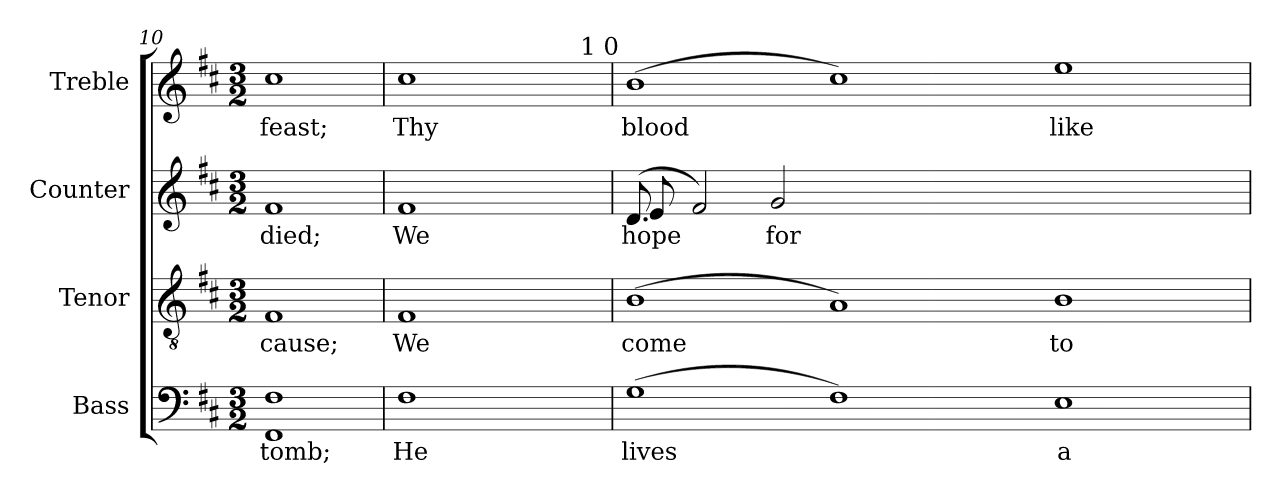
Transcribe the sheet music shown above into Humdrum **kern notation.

**kern	**text	**kern	**text	**kern	**text	**kern	**text
*part4	*part4	*part3	*part3	*part2	*part2	*part1	*part1
*staff4	*staff4	*staff3	*staff3	*staff2	*staff2	*staff1	*staff1
*I"Bass	*	*I"Tenor	*	*I"Counter	*	*I"Treble	*
*I'B.	*	*I'T.	*	*I'C.	*	*I'Tr.	*
*clefF4	*	*clefGv2	*	*clefG2	*	*clefG2	*
*k[f#c#]	*	*k[f#c#]	*	*k[f#c#]	*	*k[f#c#]	*
*D:	*	*D:	*	*D:	*	*D:	*
*M3/2	*	*M3/2	*	*M3/2	*	*M3/2	*
=10	=10	=10	=10	=10	=10	=10	=10
!	!LO:LY:b:rj	!	!LO:LY:b:rj	!	!LO:LY:b:rj	!	!LO:LY:b:rj
1F# 1FF#	tomb;	1F#	cause;	1f#	died;	1cc#	feast;
=11	=11	=11	=11	=11	=11	=11	=11
!	!LO:LY:b:rj	!	!LO:LY:b:rj	!	!LO:LY:b:rj	!	!LO:LY:b:rj
*	*	*	*	*	*	*^	*
1F#	He	1F#	We	1f#	We	1cc#	2ryy	Thy
.	.	.	.	.	.	.	4ryy	.
.	.	.	.	.	.	.	8ryy	.
.	.	.	.	.	.	.	32.ryy	.
!	!	!	!	!	!	!	!LO:TX:a:t=1 0	!
.	.	.	.	.	.	.	16ryy	.
.	.	.	.	.	.	.	64ryy	.
=12	=12	=12	=12	=12	=12	=12	=12	=12
!	!LO:LY:b:rj	!	!LO:LY:b:rj	!	!LO:LY:b:rj	!	!	!LO:LY:b:rj
*	*	*	*	*^	*	*v	*v	*
(>1G	lives	(<1B	come	(<8.d/	8e/	hope	(>1b	blood
.	.	.	.	.	1ryy	.	.	.
!	!	!	!	!	!	!LO:LY:b:rj	!	!
.	.	.	.	2f#/)	.	.	.	.
!	!	!	!	!	!	!LO:LY:b:rj	!	!
.	.	.	.	2g/	.	for	.	.
!	!LO:LY:b:rj	!	!LO:LY:b:rj	!	!	!	!	!LO:LY:b:rj
1F#)	.	1A)	.	.	.	.	1cc#)	.
.	.	.	.	.	2ryy	.	.	.
.	.	.	.	1ryy	.	.	.	.
.	.	.	.	.	4ryy	.	.	.
.	.	.	.	.	16ryy	.	.	.
.	.	.	.	.	1ryy	.	.	.
!	!LO:LY:b:rj	!	!LO:LY:b:rj	!	!	!	!	!LO:LY:b:rj
1E	a-	1B	to	.	.	.	1ee	like
.	.	.	.	2ryy	.	.	.	.
.	.	.	.	4ryy	.	.	.	.
.	.	.	.	16ryy	16ryy	.	.	.
*	*	*	*	*v	*v	*	*	*
=	=	=	=	=	=	=	=
*-	*-	*-	*-	*-	*-	*-	*-
